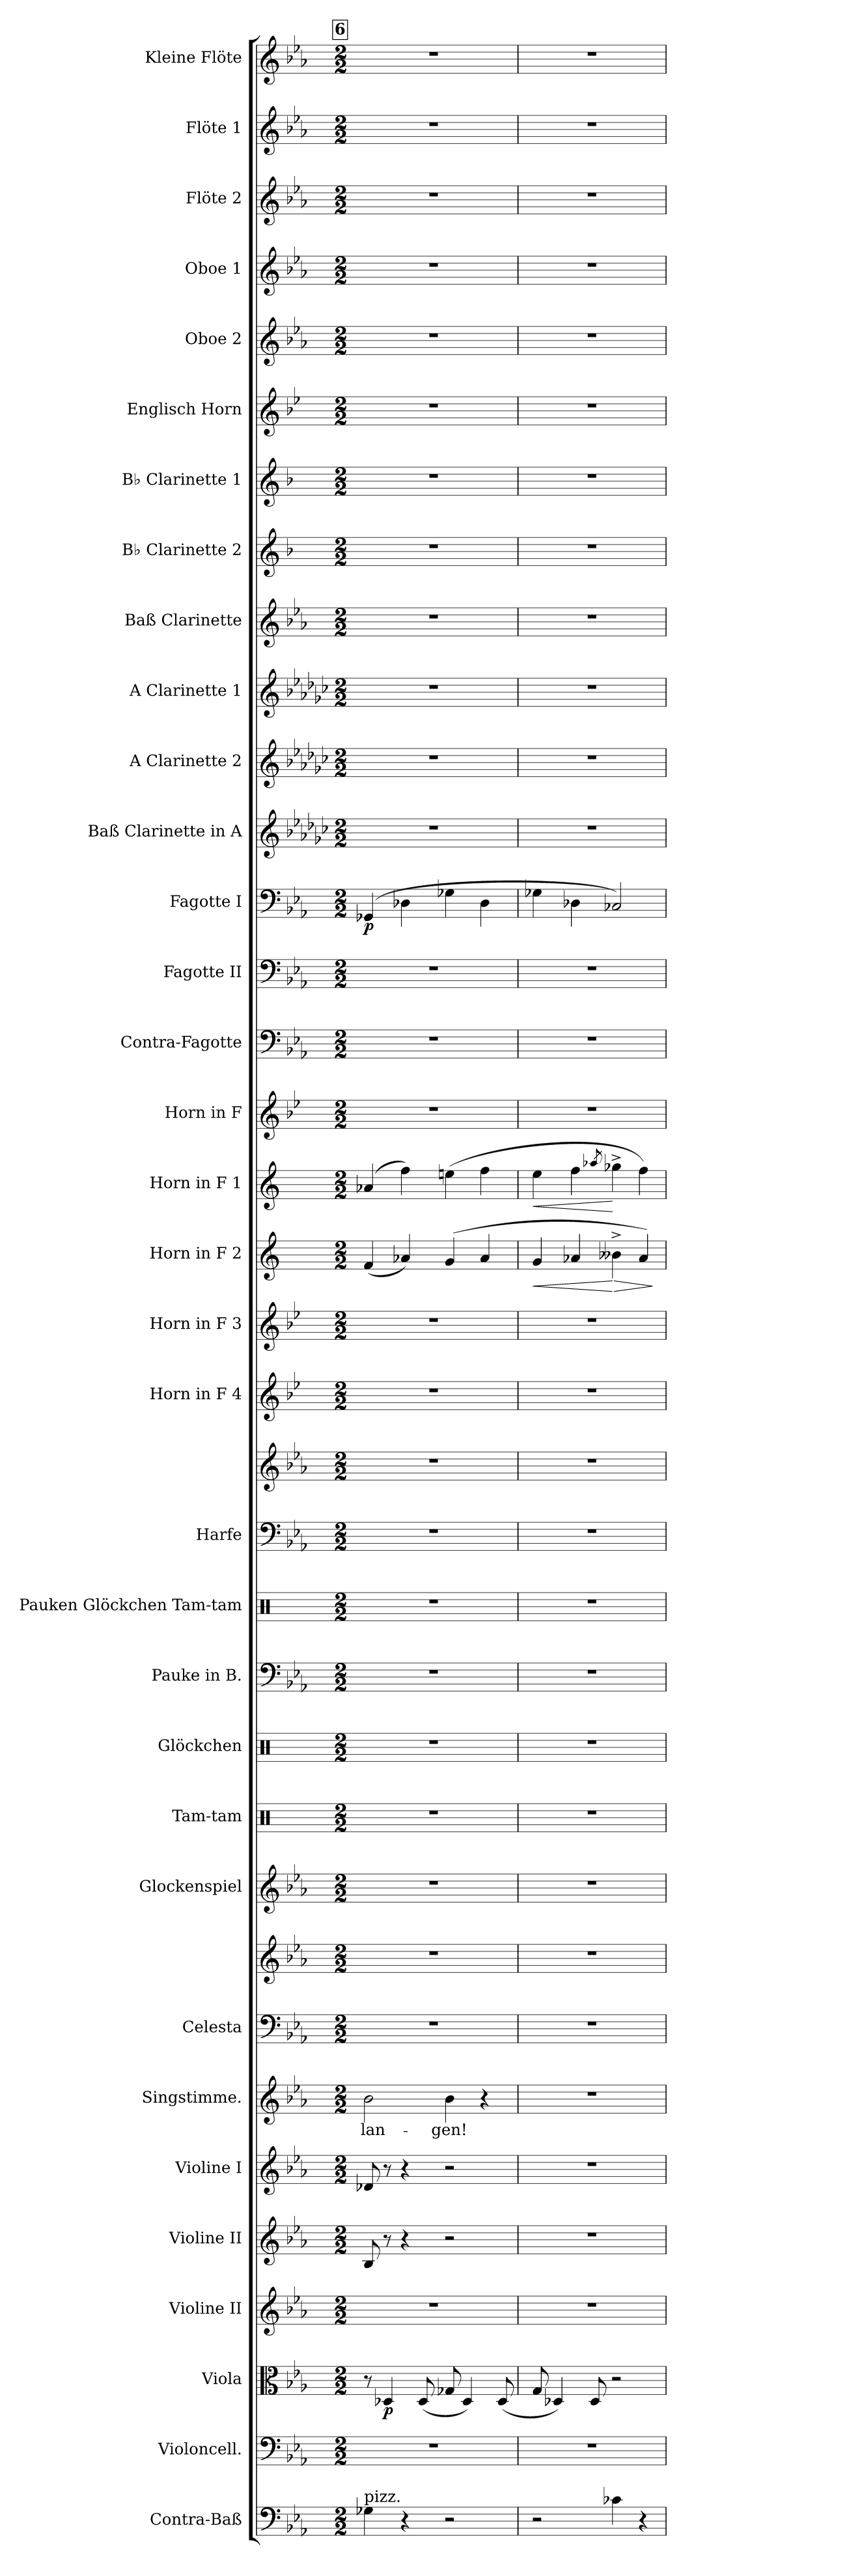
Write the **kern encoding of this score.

**kern	**kern	**kern	**dynam	**kern	**kern	**kern	**kern	**text	**kern	**kern	**kern	**kern	**kern	**kern	**kern	**kern	**kern	**kern	**kern	**kern	**dynam	**kern	**dynam	**kern	**kern	**kern	**kern	**dynam	**kern	**kern	**kern	**kern	**kern	**kern	**kern	**kern	**kern	**kern	**kern	**kern
*part34	*part33	*part32	*part32	*part31	*part30	*part29	*part28	*part28	*part27	*part27	*part26	*part25	*part24	*part23	*part22	*part21	*part21	*part20	*part19	*part18	*part18	*part17	*part17	*part16	*part15	*part14	*part13	*part13	*part12	*part11	*part10	*part9	*part8	*part7	*part6	*part5	*part4	*part3	*part2	*part1
*staff36	*staff35	*staff34	*staff34	*staff33	*staff32	*staff31	*staff30	*staff30	*staff29	*staff28	*staff27	*staff26	*staff25	*staff24	*staff23	*staff22	*staff21	*staff20	*staff19	*staff18	*staff18	*staff17	*staff17	*staff16	*staff15	*staff14	*staff13	*staff13	*staff12	*staff11	*staff10	*staff9	*staff8	*staff7	*staff6	*staff5	*staff4	*staff3	*staff2	*staff1
*I"Contra-Baß	*I"Violoncell.	*I"Viola	*	*I"Violine II	*I"Violine II	*I"Violine I	*I"Singstimme.	*	*I"Celesta	*	*I"Glockenspiel	*I"Tam-tam	*I"Glöckchen	*I"Pauke in B.	*I"Pauken Glöckchen Tam-tam	*I"Harfe	*	*I"Horn in F 4	*I"Horn in F 3	*I"Horn in F 2	*	*I"Horn in F 1	*	*I"Horn in F	*I"Contra-Fagotte	*I"Fagotte II	*I"Fagotte I	*	*I"Baß Clarinette in A	*I"A Clarinette 2	*I"A Clarinette 1	*I"Baß Clarinette	*I"B♭ Clarinette 2	*I"B♭ Clarinette 1	*I"Englisch Horn	*I"Oboe 2	*I"Oboe 1	*I"Flöte 2	*I"Flöte 1	*I"Kleine Flöte
*I'C.-B.	*I'Vc.	*I'Vla.	*	*I'Vln. II	*I'Vln. II	*I'Vln. I	*I'Sgst.	*	*I'Cel.	*	*I'Glk.	*I'Tam-tam	*I'Gl.	*I'Pauke	*I'Tam-tam	*I'Hfe.	*	*I'Hn. 4	*I'Hn. 3	*I'Hn. 2	*	*I'Hn. 1	*	*	*I'C.-Fg.	*I'Fg. II	*I'Fg. I	*	*	*I'A Cl. 2	*I'A Cl. 1	*I'B. Cl.	*I'B♭ Cl. 2	*I'B♭ Cl. 1	*I'E. H.	*I'Ob. 2	*I'Ob. 1	*I'Fl. 2	*I'Fl. 1	*I'Kl. Fl.
*clefF4	*clefF4	*clefC3	*	*clefG2	*clefG2	*clefG2	*clefG2	*	*clefF4	*clefG2	*clefG2	*clefX	*clefX	*clefF4	*clefX	*clefF4	*clefG2	*clefG2	*clefG2	*clefG2	*	*clefG2	*	*clefG2	*clefF4	*clefF4	*clefF4	*	*clefG2	*clefG2	*clefG2	*clefG2	*clefG2	*clefG2	*clefG2	*clefG2	*clefG2	*clefG2	*clefG2	*clefG2
*ITrd7c12	*	*	*	*	*	*	*	*	*ITrd-7c-12	*ITrd-7c-12	*ITrd-14c-24	*	*	*	*	*	*	*ITrd4c7	*ITrd4c7	*ITrd4c7	*	*ITrd4c7	*	*ITrd4c7	*ITrd7c12	*	*	*	*ITrd2c3	*ITrd2c3	*ITrd2c3	*ITrd8c14	*ITrd1c2	*ITrd1c2	*ITrd4c7	*	*	*	*	*ITrd-7c-12
*k[b-e-a-]	*k[b-e-a-]	*k[b-e-a-]	*	*k[b-e-a-]	*k[b-e-a-]	*k[b-e-a-]	*k[b-e-a-]	*	*k[b-e-a-]	*k[b-e-a-]	*k[b-e-a-]	*k[]	*k[]	*k[b-e-a-]	*k[]	*k[b-e-a-]	*k[b-e-a-]	*k[b-e-a-]	*k[b-e-a-]	*k[b-]	*	*k[b-]	*	*k[b-e-a-]	*k[b-e-a-]	*k[b-e-a-]	*k[b-e-a-]	*	*k[b-e-a-]	*k[b-e-a-]	*k[b-e-a-]	*k[b-e-a-]	*k[b-e-a-]	*k[b-e-a-]	*k[b-e-a-]	*k[b-e-a-]	*k[b-e-a-]	*k[b-e-a-]	*k[b-e-a-]	*k[b-e-a-]
*M2/2	*M2/2	*M2/2	*	*M2/2	*M2/2	*M2/2	*M2/2	*	*M2/2	*M2/2	*M2/2	*M2/2	*M2/2	*M2/2	*M2/2	*M2/2	*M2/2	*M2/2	*M2/2	*M2/2	*	*M2/2	*	*M2/2	*M2/2	*M2/2	*M2/2	*	*M2/2	*M2/2	*M2/2	*M2/2	*M2/2	*M2/2	*M2/2	*M2/2	*M2/2	*M2/2	*M2/2	*M2/2
!!LO:REH:place=s1:a:B:fs=14:t=6
=54	=54	=54	=54	=54	=54	=54	=54	=54	=54	=54	=54	=54	=54	=54	=54	=54	=54	=54	=54	=54	=54	=54	=54	=54	=54	=54	=54	=54	=54	=54	=54	=54	=54	=54	=54	=54	=54	=54	=54	=54
!LO:TX:a:t=pizz.	!	!	!	!	!	!	!	!	!	!	!	!	!	!	!	!	!	!	!	!	!	!	!	!	!	!	!	!	!	!	!	!	!	!	!	!	!	!	!	!
!	!	!	!	!	!	!	!	!	!	!	!	!	!	!	!	!	!	!	!	!	!LO:DY:b	!	!LO:DY:b	!	!	!	!	!LO:DY:b	!	!	!	!	!	!	!	!	!	!	!	!
4GG-X\	1r	8r	.	1r	8B-/	8d-X/	2b-\	-lan-	1r	1r	1r	1r	1r	1r	1r	1r	1r	1r	1r	(4B-/	other-dynamics	(4d-X/	other-dynamics	1r	1r	1r	(4GG-X/	p	1r	1r	1r	1r	1r	1r	1r	1r	1r	1r	1r	1r
!	!	!	!LO:DY:b	!	!	!	!	!	!	!	!	!	!	!	!	!	!	!	!	!	!	!	!	!	!	!	!	!	!	!	!	!	!	!	!	!	!	!	!	!
.	.	4D-X/	p	.	8r	8r	.	.	.	.	.	.	.	.	.	.	.	.	.	.	.	.	.	.	.	.	.	.	.	.	.	.	.	.	.	.	.	.	.	.
4r	.	.	.	.	4r	4r	.	.	.	.	.	.	.	.	.	.	.	.	.	4d-X/)	.	4b-\)	.	.	.	.	4D-X\	.	.	.	.	.	.	.	.	.	.	.	.	.
.	.	(8D-/	.	.	.	.	.	.	.	.	.	.	.	.	.	.	.	.	.	.	.	.	.	.	.	.	.	.	.	.	.	.	.	.	.	.	.	.	.	.
2r	.	8G-X/	.	.	2r	2r	4b-\	-gen!	.	.	.	.	.	.	.	.	.	.	.	(4c/	.	(4an\	.	.	.	.	4G-X\	.	.	.	.	.	.	.	.	.	.	.	.	.
.	.	4D-/)	.	.	.	.	.	.	.	.	.	.	.	.	.	.	.	.	.	.	.	.	.	.	.	.	.	.	.	.	.	.	.	.	.	.	.	.	.	.
.	.	.	.	.	.	.	4r	.	.	.	.	.	.	.	.	.	.	.	.	4d-/	.	4b-\	.	.	.	.	4D-\	.	.	.	.	.	.	.	.	.	.	.	.	.
.	.	(8D-/	.	.	.	.	.	.	.	.	.	.	.	.	.	.	.	.	.	.	.	.	.	.	.	.	.	.	.	.	.	.	.	.	.	.	.	.	.	.
=55	=55	=55	=55	=55	=55	=55	=55	=55	=55	=55	=55	=55	=55	=55	=55	=55	=55	=55	=55	=55	=55	=55	=55	=55	=55	=55	=55	=55	=55	=55	=55	=55	=55	=55	=55	=55	=55	=55	=55	=55
!	!	!	!	!	!	!	!	!	!	!	!	!	!	!	!	!	!	!	!	!	!LO:HP:b	!	!LO:HP:b	!	!	!	!	!	!	!	!	!	!	!	!	!	!	!	!	!
2r	1r	8G/	.	1r	1r	1r	1r	.	1r	1r	1r	1r	1r	1r	1r	1r	1r	1r	1r	4c/	<	4a\	<	1r	1r	1r	4G-X\	.	1r	1r	1r	1r	1r	1r	1r	1r	1r	1r	1r	1r
.	.	4D-X/)	.	.	.	.	.	.	.	.	.	.	.	.	.	.	.	.	.	.	.	.	.	.	.	.	.	.	.	.	.	.	.	.	.	.	.	.	.	.
.	.	.	.	.	.	.	.	.	.	.	.	.	.	.	.	.	.	.	.	4d-X/	.	4b-\	.	.	.	.	4D-X\	.	.	.	.	.	.	.	.	.	.	.	.	.
.	.	8D-/	.	.	.	.	.	.	.	.	.	.	.	.	.	.	.	.	.	.	.	.	.	.	.	.	.	.	.	.	.	.	.	.	.	.	.	.	.	.
.	.	.	.	.	.	.	.	.	.	.	.	.	.	.	.	.	.	.	.	.	.	8qdd-X/	.	.	.	.	.	.	.	.	.	.	.	.	.	.	.	.	.	.
!	!	!	!	!	!	!	!	!	!	!	!	!	!	!	!	!	!	!	!	!	!LO:HP:n=1:b	!	!	!	!	!	!	!	!	!	!	!	!	!	!	!	!	!	!	!
4C-X\	.	2r	.	.	.	.	.	.	.	.	.	.	.	.	.	.	.	.	.	4e--X^\	[ >	4cc-X^\	[	.	.	.	2C-X/)	.	.	.	.	.	.	.	.	.	.	.	.	.
4r	.	.	.	.	.	.	.	.	.	.	.	.	.	.	.	.	.	.	.	4d-/)	.	4b-\)	.	.	.	.	.	.	.	.	.	.	.	.	.	.	.	.	.	.
.	.	.	.	.	.	.	.	.	.	.	.	.	.	.	.	.	.	.	.	.	]	.	.	.	.	.	.	.	.	.	.	.	.	.	.	.	.	.	.	.
=	=	=	=	=	=	=	=	=	=	=	=	=	=	=	=	=	=	=	=	=	=	=	=	=	=	=	=	=	=	=	=	=	=	=	=	=	=	=	=	=
*-	*-	*-	*-	*-	*-	*-	*-	*-	*-	*-	*-	*-	*-	*-	*-	*-	*-	*-	*-	*-	*-	*-	*-	*-	*-	*-	*-	*-	*-	*-	*-	*-	*-	*-	*-	*-	*-	*-	*-	*-
